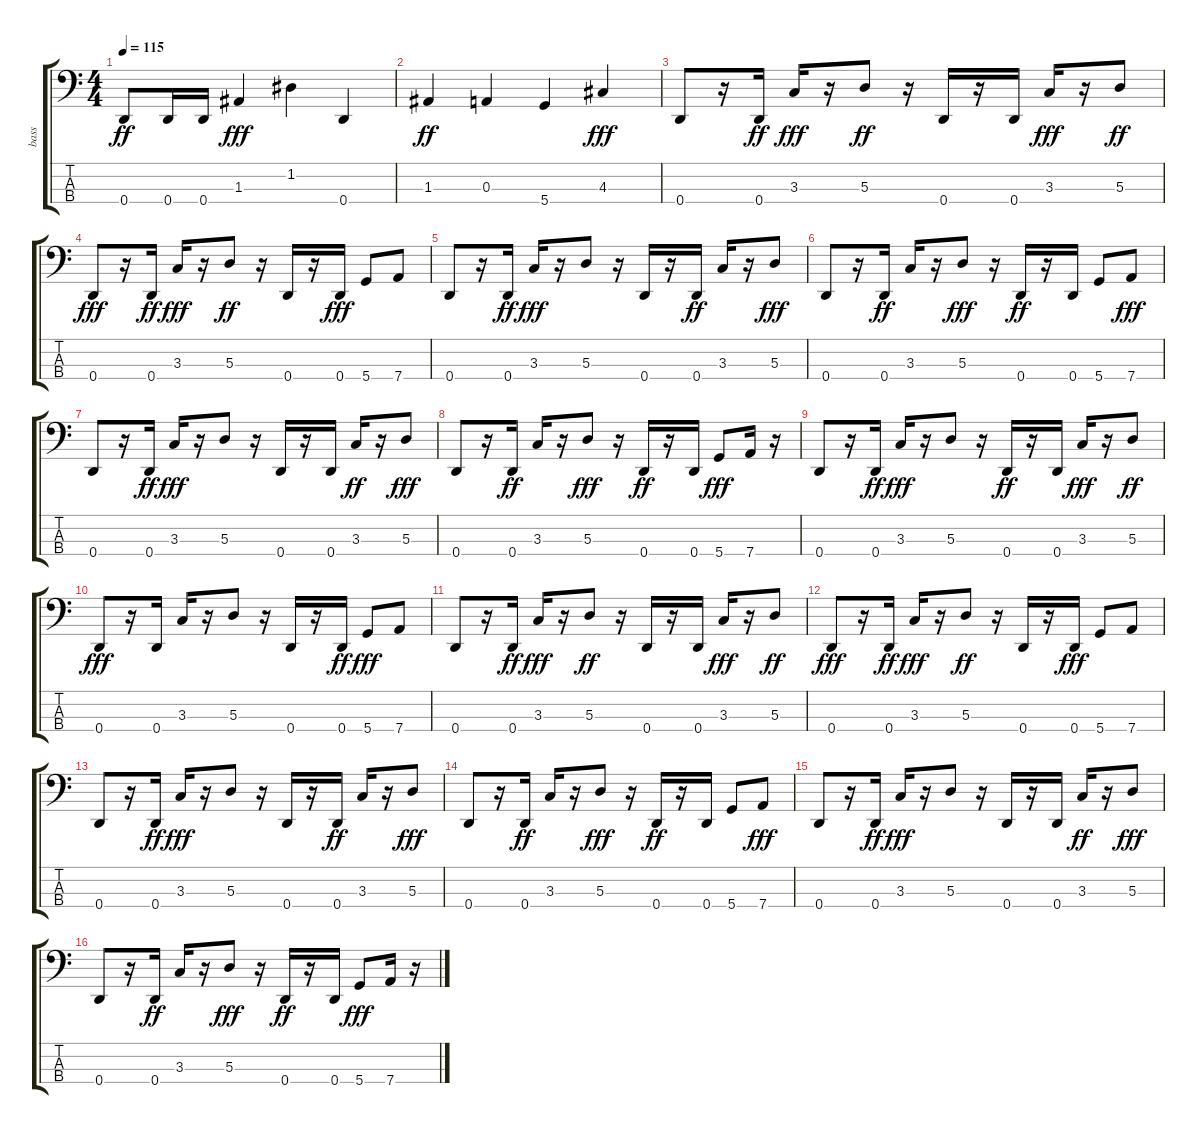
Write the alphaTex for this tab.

\track ("bass" "bass") {instrument electricbassfinger}
\staff {score tabs}
\tuning (G2 D2 A1 D1) {hide}
\ts (4 4)
\tempo 115
\clef f4
\ks c
0.4.8{dy ff} 0.4.16 0.4.16 1.3.4{dy fff} 1.2.4 0.4.4 |
1.3.4{dy ff} 0.3.4 5.4.4 4.3.4{dy fff} |
0.4.8 r.16 0.4.16{dy ff} 3.3.16{dy fff} r.16 5.3.8{dy ff} r.16 0.4.16 r.16 0.4.16 3.3.16{dy fff} r.16 5.3.8{dy ff} |
0.4.8{dy fff} r.16 0.4.16{dy ff} 3.3.16{dy fff} r.16 5.3.8{dy ff} r.16 0.4.16 r.16 0.4.16{dy fff} 5.4.8 7.4.8 |
0.4.8 r.16 0.4.16{dy ff} 3.3.16{dy fff} r.16 5.3.8 r.16 0.4.16 r.16 0.4.16{dy ff} 3.3.16 r.16 5.3.8{dy fff} |
0.4.8 r.16 0.4.16{dy ff} 3.3.16 r.16 5.3.8{dy fff} r.16 0.4.16{dy ff} r.16 0.4.16 5.4.8 7.4.8{dy fff} |
0.4.8 r.16 0.4.16{dy ff} 3.3.16{dy fff} r.16 5.3.8 r.16 0.4.16 r.16 0.4.16 3.3.16{dy ff} r.16 5.3.8{dy fff} |
0.4.8 r.16 0.4.16{dy ff} 3.3.16 r.16 5.3.8{dy fff} r.16 0.4.16{dy ff} r.16 0.4.16 5.4.8{dy fff} 7.4.16 r.16 |
0.4.8 r.16 0.4.16{dy ff} 3.3.16{dy fff} r.16 5.3.8 r.16 0.4.16{dy ff} r.16 0.4.16 3.3.16{dy fff} r.16 5.3.8{dy ff} |
0.4.8{dy fff} r.16 0.4.16 3.3.16 r.16 5.3.8 r.16 0.4.16 r.16 0.4.16{dy ff} 5.4.8{dy fff} 7.4.8 |
0.4.8 r.16 0.4.16{dy ff} 3.3.16{dy fff} r.16 5.3.8{dy ff} r.16 0.4.16 r.16 0.4.16 3.3.16{dy fff} r.16 5.3.8{dy ff} |
0.4.8{dy fff} r.16 0.4.16{dy ff} 3.3.16{dy fff} r.16 5.3.8{dy ff} r.16 0.4.16 r.16 0.4.16{dy fff} 5.4.8 7.4.8 |
0.4.8 r.16 0.4.16{dy ff} 3.3.16{dy fff} r.16 5.3.8 r.16 0.4.16 r.16 0.4.16{dy ff} 3.3.16 r.16 5.3.8{dy fff} |
0.4.8 r.16 0.4.16{dy ff} 3.3.16 r.16 5.3.8{dy fff} r.16 0.4.16{dy ff} r.16 0.4.16 5.4.8 7.4.8{dy fff} |
0.4.8 r.16 0.4.16{dy ff} 3.3.16{dy fff} r.16 5.3.8 r.16 0.4.16 r.16 0.4.16 3.3.16{dy ff} r.16 5.3.8{dy fff} |
0.4.8 r.16 0.4.16{dy ff} 3.3.16 r.16 5.3.8{dy fff} r.16 0.4.16{dy ff} r.16 0.4.16 5.4.8{dy fff} 7.4.16 r.16
